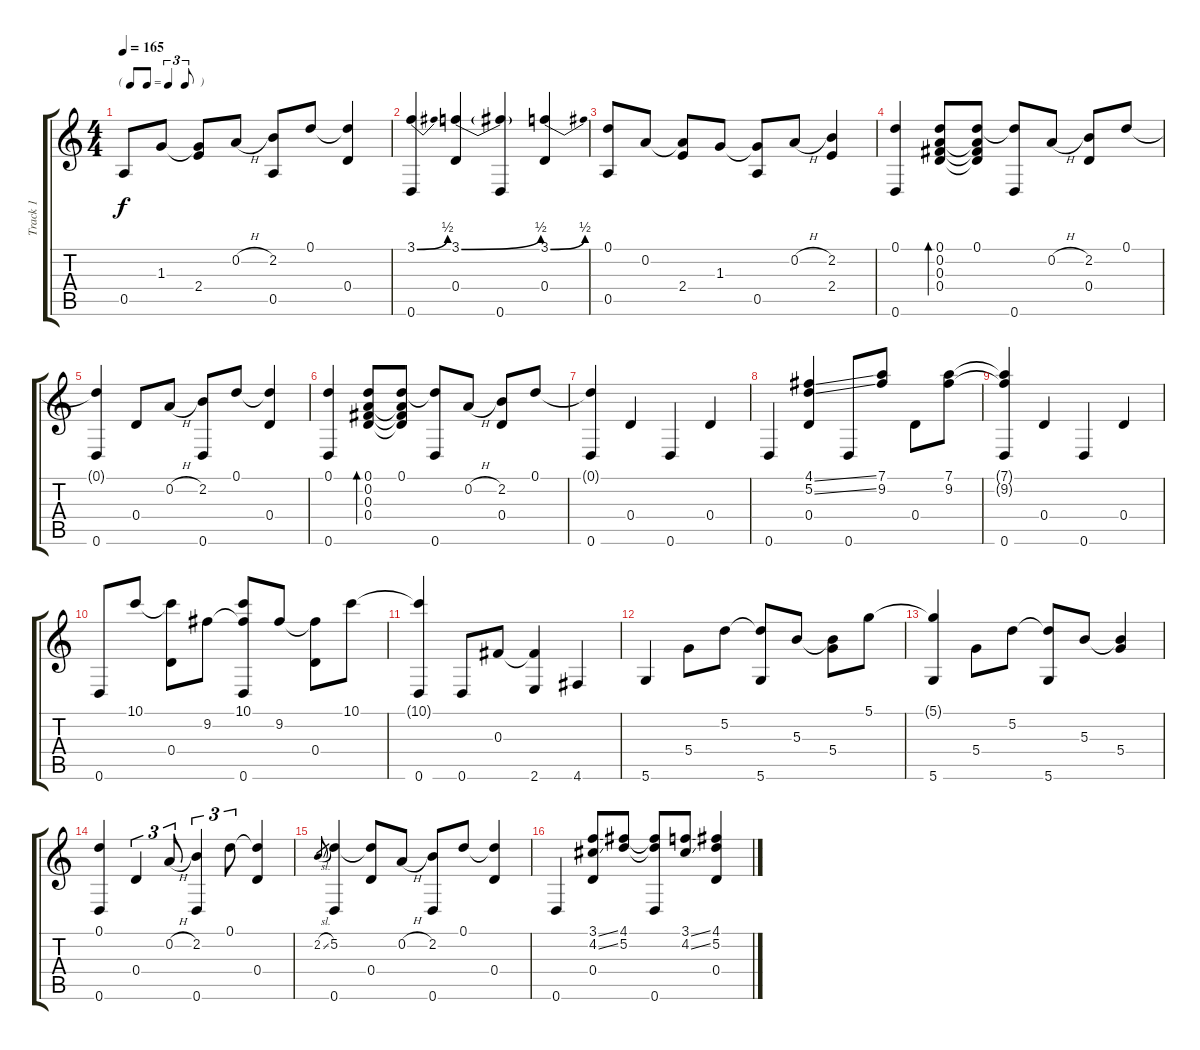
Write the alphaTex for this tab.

\track ("Track 1" "Track 1") {instrument acousticguitarsteel}
\staff {score tabs}
\tuning (D4 A3 Gb3 D3 A2 D2) {hide}
\ts (4 4)
\tf triplet8th
\tempo 165
\clef g2
\ks c
0.5.8{dy f} 1.3.8 (1.3{t} 2.4).8 0.2{h}.8 (2.2 0.5).8 0.1.8 (0.1{t} 0.4).4 |
(3.1{be (bend 0 0 60 2)} 0.6).4 (3.1{be (bend 0 0 60 2)} 0.4).4 (3.1{t} 0.6).4 (3.1{be (bend 0 0 60 2)} 0.4).4 |
(0.1 0.5).8 0.2.8 (0.2{t} 2.4).8 1.3.8 (1.3{t} 0.5).8 0.2{h}.8 (2.2 2.4).4 |
(0.1 0.6).4 (0.1 0.2 0.3 0.4).8{bd 120} (0.1 0.2{t} 0.3{t} 0.4{t}).8 (0.1{t} 0.6).8 0.2{h}.8 (2.2 0.4).8 0.1.8 |
(0.1{t} 0.6).4 0.4.8 0.2{h}.8 (2.2 0.6).8 0.1.8 (0.1{t} 0.4).4 |
(0.1 0.6).4 (0.1 0.2 0.3 0.4).8{bd 120} (0.1 0.2{t} 0.3{t} 0.4{t}).8 (0.1{t} 0.6).8 0.2{h}.8 (2.2 0.4).8 0.1.8 |
(0.1{t} 0.6).4 0.4.4 0.6.4 0.4.4 |
0.6.4 (4.1{ss} 5.2{ss} 0.4).4 0.6.8 (7.1 9.2).8 0.4.8 (7.1 9.2).8 |
(7.1{t} 9.2{t} 0.6).4 0.4.4 0.6.4 0.4.4 |
0.6.8 10.1.8 (10.1{t} 0.4).8 9.2.8 (10.1 9.2{t} 0.6).8 9.2.8 (9.2{t} 0.4).8 10.1.8 |
(10.1{t} 0.6).4 0.6.8 0.3.8 (0.3{t} 2.6).4 4.6.4 |
5.6.4 5.4.8 5.2.8 (5.2{t} 5.6).8 5.3.8 (5.3{t} 5.4).8 5.1.8 |
(5.1{t} 5.6).4 5.4.8 5.2.8 (5.2{t} 5.6).8 5.3.8 (5.3{t} 5.4).4 |
(0.1 0.6).4 0.4.4{tu (3 2)} 0.2{h}.8{tu (3 2)} (2.2 0.6).4{tu (3 2)} 0.1.8{tu (3 2)} (0.1{t} 0.4).4 |
2.2{sl}.8{gr} (5.2 0.6).4 (5.2{t} 0.4).8 0.2{h}.8 (2.2 0.6).8 0.1.8 (0.1{t} 0.4).4 |
0.6.4 (3.1{ss} 4.2{ss} 0.4).8 (4.1 5.2).8 (4.1{t} 5.2{t} 0.6).8 (3.1{ss} 4.2{ss}).8 (4.1 5.2 0.4).4
